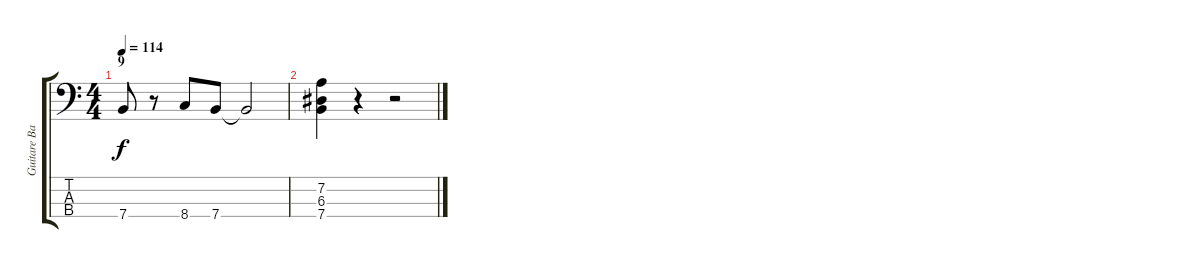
\track ("Guitare Basse" "Guitare Ba") {instrument electricbassfinger}
\staff {score tabs}
\tuning (G2 D2 A1 E1) {hide}
\ts (4 4)
\section ("" "9")
\tempo 114
\clef f4
\ks c
7.4.8{dy f} r.8 8.4.8 7.4.8 7.4{t}.2 |
(7.2 6.3 7.4).4 r.4 r.2
